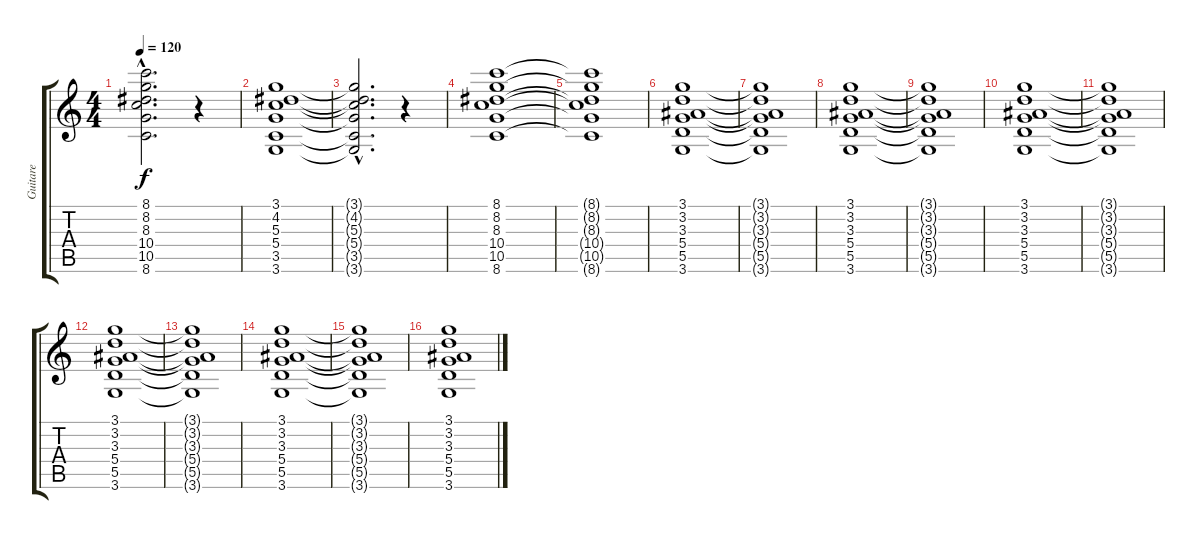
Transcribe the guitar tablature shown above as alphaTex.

\track ("Guitare" "Guitare") {instrument electricguitarclean}
\staff {score tabs}
\tuning (E4 B3 G3 D3 A2 E2) {hide}
\ts (4 4)
\tempo 120
\clef g2
\ks c
(8.1{hac t} 8.2{hac t} 8.3{hac t} 10.4{hac t} 10.5{hac t} 8.6{hac t}).2{d dy f} r.4 |
(3.1 4.2 5.3 5.4 3.5 3.6).1 |
(3.1{hac t} 4.2{hac t} 5.3{hac t} 5.4{hac t} 3.5{hac t} 3.6{hac t}).2{d} r.4 |
(8.1 8.2 8.3 10.4 10.5 8.6).1 |
(8.1{t} 8.2{t} 8.3{t} 10.4{t} 10.5{t} 8.6{t}).1 |
(3.1 3.2 3.3 5.4 5.5 3.6).1 |
(3.1{t} 3.2{t} 3.3{t} 5.4{t} 5.5{t} 3.6{t}).1 |
(3.1 3.2 3.3 5.4 5.5 3.6).1 |
(3.1{t} 3.2{t} 3.3{t} 5.4{t} 5.5{t} 3.6{t}).1 |
(3.1 3.2 3.3 5.4 5.5 3.6).1 |
(3.1{t} 3.2{t} 3.3{t} 5.4{t} 5.5{t} 3.6{t}).1 |
(3.1 3.2 3.3 5.4 5.5 3.6).1 |
(3.1{t} 3.2{t} 3.3{t} 5.4{t} 5.5{t} 3.6{t}).1 |
(3.1 3.2 3.3 5.4 5.5 3.6).1 |
(3.1{t} 3.2{t} 3.3{t} 5.4{t} 5.5{t} 3.6{t}).1 |
(3.1 3.2 3.3 5.4 5.5 3.6).1
